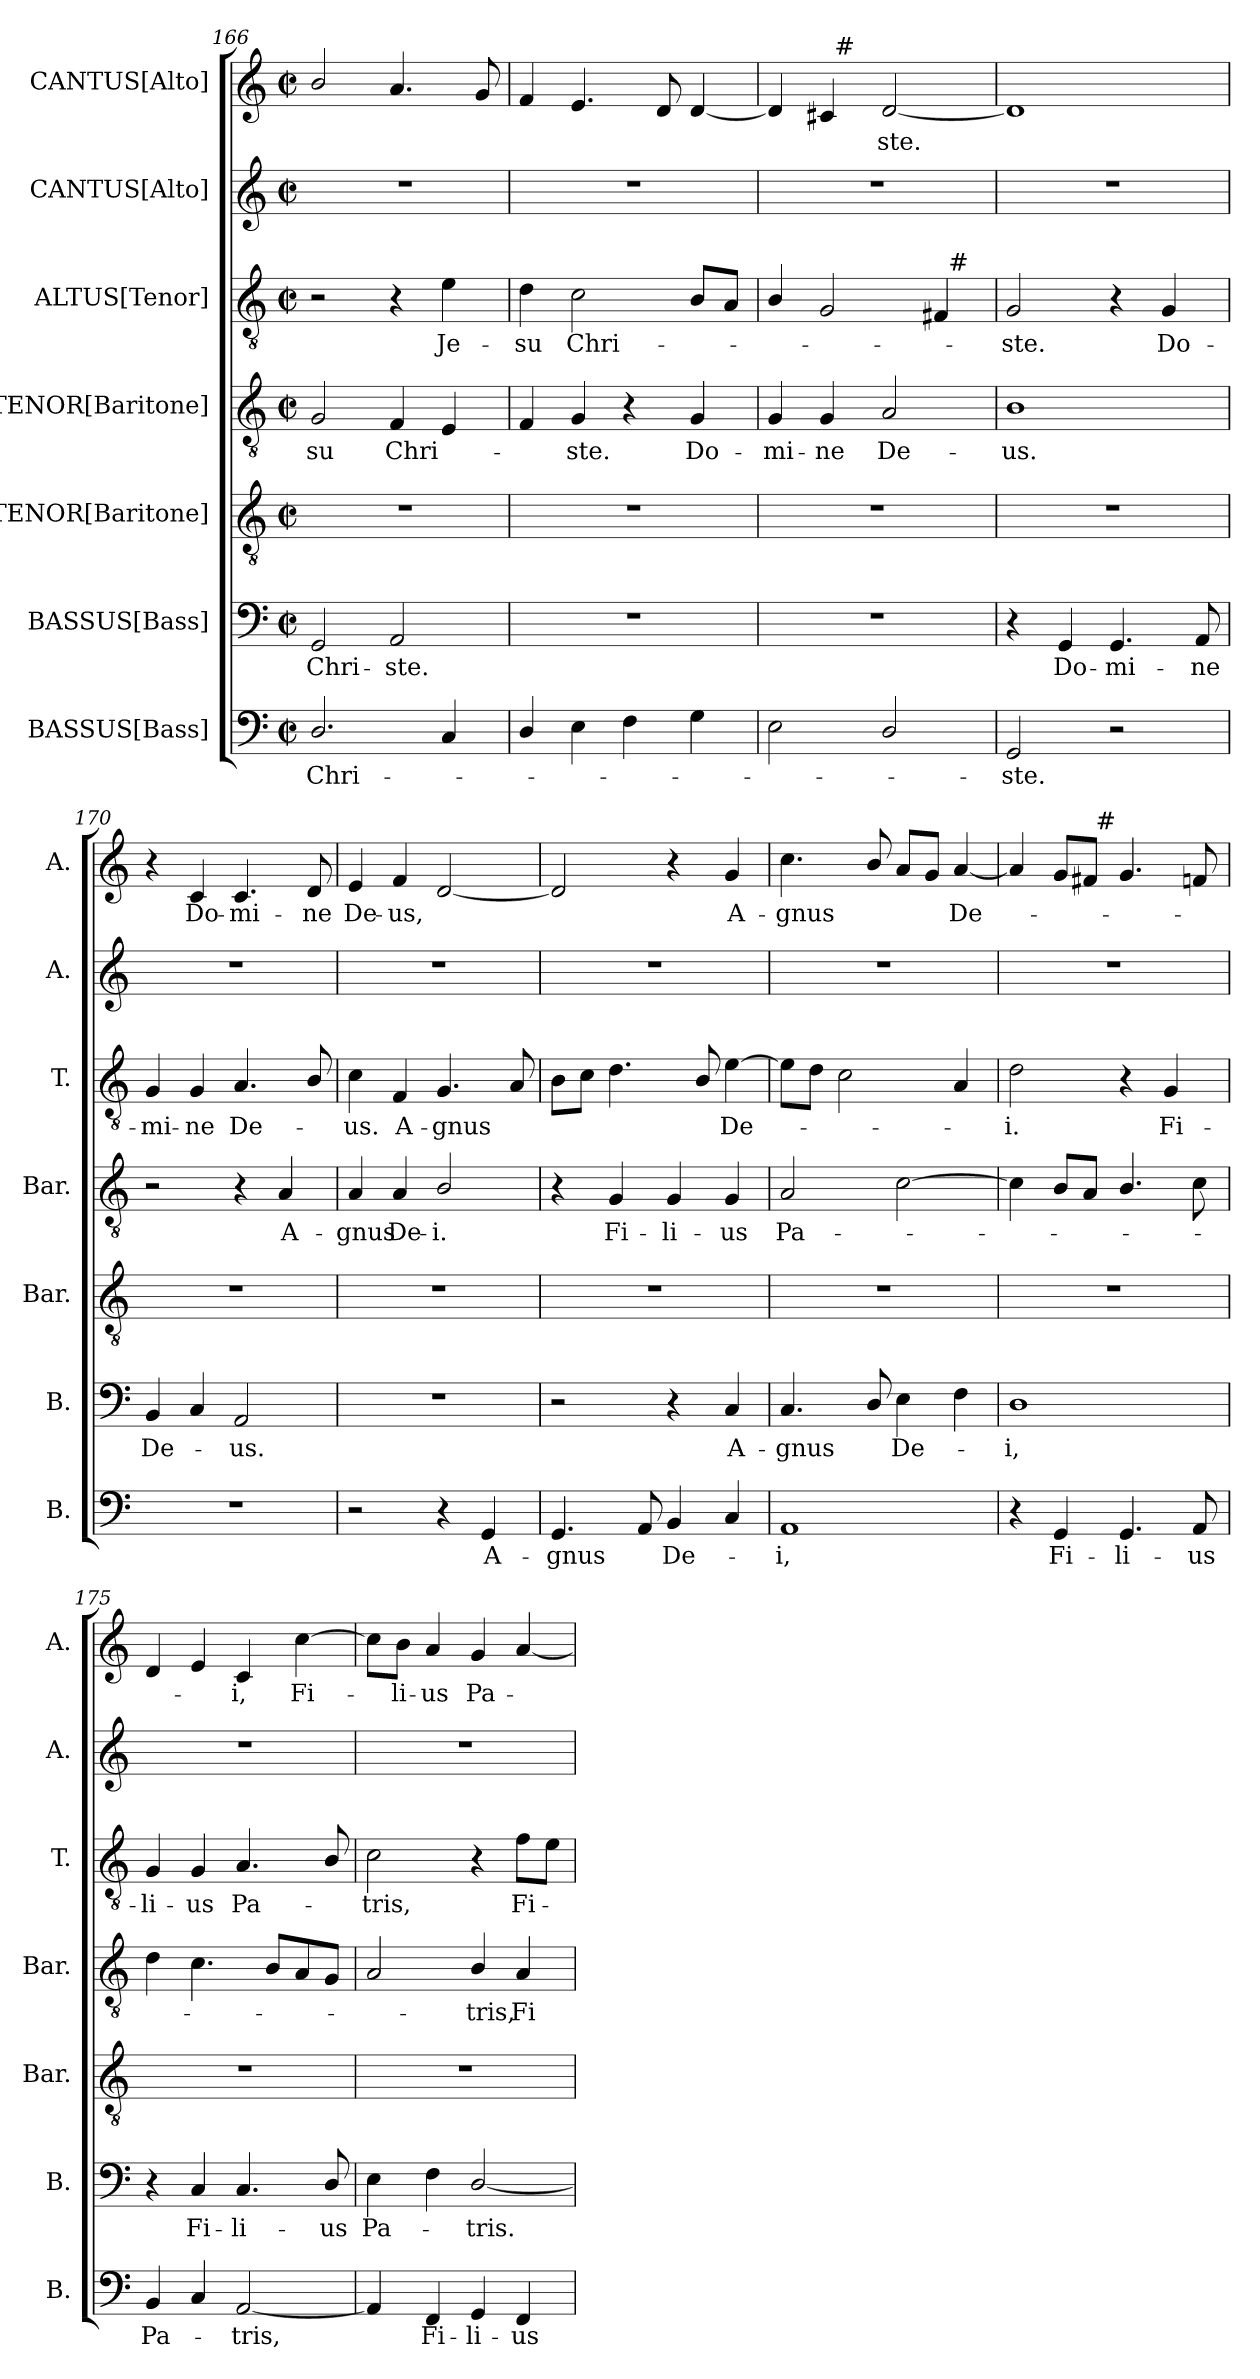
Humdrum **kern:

**kern	**text	**kern	**text	**kern	**kern	**text	**kern	**text	**kern	**kern	**text
*part7	*part7	*part6	*part6	*part5	*part4	*part4	*part3	*part3	*part2	*part1	*part1
*staff7	*staff7	*staff6	*staff6	*staff5	*staff4	*staff4	*staff3	*staff3	*staff2	*staff1	*staff1
*I"BASSUS[Bass]	*	*I"BASSUS[Bass]	*	*I"TENOR[Baritone]	*I"TENOR[Baritone]	*	*I"ALTUS[Tenor]	*	*I"CANTUS[Alto]	*I"CANTUS[Alto]	*
*I'B.	*	*I'B.	*	*I'Bar.	*I'Bar.	*	*I'T.	*	*I'A.	*I'A.	*
*clefF4	*	*clefF4	*	*clefGv2	*clefGv2	*	*clefGv2	*	*clefG2	*clefG2	*
*	*	*	*	*ITrd7c12	*ITrd7c12	*	*ITrd7c12	*	*	*	*
*k[]	*	*k[]	*	*k[]	*k[]	*	*k[]	*	*k[]	*k[]	*
*C:	*	*C:	*	*C:	*C:	*	*C:	*	*C:	*C:	*
*M2/2	*	*M2/2	*	*M2/2	*M2/2	*	*M2/2	*	*M2/2	*M2/2	*
*met(c|)	*	*met(c|)	*	*met(c|)	*met(c|)	*	*met(c|)	*	*met(c|)	*met(c|)	*
=166	=166	=166	=166	=166	=166	=166	=166	=166	=166	=166	=166
!	!LO:LY:b	!	!LO:LY:b	!	!	!LO:LY:b	!	!	!	!	!
2.D/	Chri-	2GG/	Chri-	1r	2GG/	-su	2r	.	1r	2b/	.
!	!	!	!LO:LY:b	!	!	!LO:LY:b	!	!	!	!	!
.	.	2AA/	-ste.	.	4FF/	Chri-	4r	.	.	4.a/	.
!	!	!	!	!	!	!	!	!LO:LY:b	!	!	!
4C/	.	.	.	.	4EE/	.	4E\	Je-	.	.	.
.	.	.	.	.	.	.	.	.	.	8g/	.
=167	=167	=167	=167	=167	=167	=167	=167	=167	=167	=167	=167
!	!	!	!	!	!	!	!	!LO:LY:b	!	!	!
4D/	.	1r	.	1r	4FF/	.	4D\	-su	1r	4f/	.
!	!	!	!	!	!	!LO:LY:b	!	!LO:LY:b	!	!	!
4E\	.	.	.	.	4GG/	-ste.	2C\	Chri-	.	4.e/	.
4F\	.	.	.	.	4r	.	.	.	.	.	.
.	.	.	.	.	.	.	.	.	.	8d/	.
!	!	!	!	!	!	!LO:LY:b	!	!	!	!	!
4G\	.	.	.	.	4GG/	Do-	8BB/L	.	.	[<4d/	.
.	.	.	.	.	.	.	8AA/J	.	.	.	.
=168	=168	=168	=168	=168	=168	=168	=168	=168	=168	=168	=168
!	!	!	!	!	!	!LO:LY:b	!	!	!	!	!
*	*	*	*	*	*	*	*^	*	*	*^	*
2E\	.	1r	.	1r	4GG/	-mi-	4BB/	2ryy	.	1r	4d/]	4ryy	.
!	!	!	!	!	!	!LO:LY:b	!	!	!	!	!	!	!
.	.	.	.	.	4GG/	-ne	2GG/	.	.	.	4c#/	32ryy	.
!	!	!	!	!	!	!	!	!	!	!	!	!LO:TX:a:t=#	!
.	.	.	.	.	.	.	.	.	.	.	.	2ryy	.
!	!	!	!	!	!	!LO:LY:b	!	!	!	!	!	!	!LO:LY:b
2D/	.	.	.	.	2AA/	De-	.	4ryy	.	.	[<2d/	.	-ste.
.	.	.	.	.	.	.	4FF#/	32ryy	.	.	.	.	.
!	!	!	!	!	!	!	!	!LO:TX:a:t=#	!	!	!	!	!
.	.	.	.	.	.	.	.	8..ryy	.	.	.	8..ryy	.
=169	=169	=169	=169	=169	=169	=169	=169	=169	=169	=169	=169	=169	=169
!	!LO:LY:b	!	!	!	!	!LO:LY:b	!	!	!LO:LY:b	!	!	!	!
*	*	*	*	*	*	*	*v	*v	*	*	*v	*v	*
2GG/	-ste.	4r	.	1r	1BB	-us.	2GG/	-ste.	1r	1d]	.
!	!	!	!LO:LY:b	!	!	!	!	!	!	!	!
.	.	4GG/	Do-	.	.	.	.	.	.	.	.
!	!	!	!LO:LY:b	!	!	!	!	!	!	!	!
2r	.	4.GG/	-mi-	.	.	.	4r	.	.	.	.
!	!	!	!	!	!	!	!	!LO:LY:b	!	!	!
.	.	.	.	.	.	.	4GG/	Do-	.	.	.
!	!	!	!LO:LY:b	!	!	!	!	!	!	!	!
.	.	8AA/	-ne	.	.	.	.	.	.	.	.
=170	=170	=170	=170	=170	=170	=170	=170	=170	=170	=170	=170
!	!	!	!LO:LY:b	!	!	!	!	!LO:LY:b	!	!	!
1r	.	4BB/	De-	1r	2r	.	4GG/	-mi-	1r	4r	.
!	!	!	!	!	!	!	!	!LO:LY:b	!	!	!LO:LY:b
.	.	4C/	.	.	.	.	4GG/	-ne	.	4c/	Do-
!	!	!	!LO:LY:b	!	!	!	!	!LO:LY:b	!	!	!LO:LY:b
.	.	2AA/	-us.	.	4r	.	4.AA/	De-	.	4.c/	-mi-
!	!	!	!	!	!	!LO:LY:b	!	!	!	!	!
.	.	.	.	.	4AA/	A-	.	.	.	.	.
!	!	!	!	!	!	!	!	!	!	!	!LO:LY:b
.	.	.	.	.	.	.	8BB/	.	.	8d/	-ne
=171	=171	=171	=171	=171	=171	=171	=171	=171	=171	=171	=171
!	!	!	!	!	!	!LO:LY:b	!	!LO:LY:b	!	!	!LO:LY:b
2r	.	1r	.	1r	4AA/	-gnus	4C\	-us.	1r	4e/	De-
!	!	!	!	!	!	!LO:LY:b	!	!LO:LY:b	!	!	!LO:LY:b
.	.	.	.	.	4AA/	De-	4FF/	A-	.	4f/	-us,
!	!	!	!	!	!	!LO:LY:b	!	!LO:LY:b	!	!	!
4r	.	.	.	.	2BB/	-i.	4.GG/	-gnus	.	[<2d/	.
!	!LO:LY:b	!	!	!	!	!	!	!	!	!	!
4GG/	A-	.	.	.	.	.	.	.	.	.	.
.	.	.	.	.	.	.	8AA/	.	.	.	.
!!LO:LB:g=z
=172	=172	=172	=172	=172	=172	=172	=172	=172	=172	=172	=172
!	!LO:LY:b	!	!	!	!	!	!	!	!	!	!
4.GG/	-gnus	2r	.	1r	4r	.	8BB\L	.	1r	2d/]	.
.	.	.	.	.	.	.	8C\J	.	.	.	.
!	!	!	!	!	!	!LO:LY:b	!	!	!	!	!
.	.	.	.	.	4GG/	Fi-	4.D\	.	.	.	.
8AA/	.	.	.	.	.	.	.	.	.	.	.
!	!LO:LY:b	!	!	!	!	!LO:LY:b	!	!	!	!	!
4BB/	De-	4r	.	.	4GG/	-li-	.	.	.	4r	.
.	.	.	.	.	.	.	8BB/	.	.	.	.
!	!	!	!LO:LY:b	!	!	!LO:LY:b	!	!LO:LY:b	!	!	!LO:LY:b
4C/	.	4C/	A-	.	4GG/	-us	[>4E\	De-	.	4g/	A-
=173	=173	=173	=173	=173	=173	=173	=173	=173	=173	=173	=173
!	!LO:LY:b	!	!LO:LY:b	!	!	!LO:LY:b	!	!	!	!	!LO:LY:b
1AA	-i,	4.C/	-gnus	1r	2AA/	Pa-	8E\L]	.	1r	4.cc\	-gnus
.	.	.	.	.	.	.	8D\J	.	.	.	.
.	.	.	.	.	.	.	2C\	.	.	.	.
.	.	8D/	.	.	.	.	.	.	.	8b/	.
!	!	!	!LO:LY:b	!	!	!	!	!	!	!	!
.	.	4E\	De-	.	[>2C\	.	.	.	.	8a/L	.
.	.	.	.	.	.	.	.	.	.	8g/J	.
!	!	!	!	!	!	!	!	!	!	!	!LO:LY:b
.	.	4F\	.	.	.	.	4AA/	.	.	[<4a/	De-
=174	=174	=174	=174	=174	=174	=174	=174	=174	=174	=174	=174
!	!	!	!LO:LY:b	!	!	!	!	!LO:LY:b	!	!	!
*	*	*	*	*	*	*	*	*	*	*^	*
4r	.	1D	-i,	1r	4C\]	.	2D\	-i.	1r	4a/]	4ryy	.
!	!LO:LY:b	!	!	!	!	!	!	!	!	!	!	!
4GG/	Fi-	.	.	.	8BB/L	.	.	.	.	8g/L	8ryy	.
.	.	.	.	.	8AA/J	.	.	.	.	8f#/J	32ryy	.
!	!	!	!	!	!	!	!	!	!	!	!LO:TX:a:t=#	!
.	.	.	.	.	.	.	.	.	.	.	2ryy	.
!	!LO:LY:b	!	!	!	!	!	!	!	!	!	!	!
4.GG/	-li-	.	.	.	4.BB/	.	4r	.	.	4.g/	.	.
!	!	!	!	!	!	!	!	!LO:LY:b	!	!	!	!
.	.	.	.	.	.	.	4GG/	Fi-	.	.	.	.
!	!LO:LY:b	!	!	!	!	!	!	!	!	!	!	!
8AA/	-us	.	.	.	8C\	.	.	.	.	8f/	.	.
.	.	.	.	.	.	.	.	.	.	.	16.ryy	.
=175	=175	=175	=175	=175	=175	=175	=175	=175	=175	=175	=175	=175
!	!LO:LY:b	!	!	!	!	!	!	!LO:LY:b	!	!	!	!
*	*	*	*	*	*	*	*	*	*	*v	*v	*
4BB/	Pa-	4r	.	1r	4D\	.	4GG/	-li-	1r	4d/	.
!	!	!	!LO:LY:b	!	!	!	!	!LO:LY:b	!	!	!
4C/	.	4C/	Fi-	.	4.C\	.	4GG/	-us	.	4e/	.
!	!LO:LY:b	!	!LO:LY:b	!	!	!	!	!LO:LY:b	!	!	!LO:LY:b
[<2AA/	-tris,	4.C/	-li-	.	.	.	4.AA/	Pa-	.	4c/	-i,
.	.	.	.	.	8BB/L	.	.	.	.	.	.
!	!	!	!	!	!	!	!	!	!	!	!LO:LY:b
.	.	.	.	.	8AA/	.	.	.	.	[>4cc\	Fi-
!	!	!	!LO:LY:b	!	!	!	!	!	!	!	!
.	.	8D/	-us	.	8GG/J	.	8BB/	.	.	.	.
=176	=176	=176	=176	=176	=176	=176	=176	=176	=176	=176	=176
!	!	!	!LO:LY:b	!	!	!	!	!LO:LY:b	!	!	!
4AA/]	.	4E\	Pa-	1r	2AA/	.	2C\	-tris,	1r	8cc\L]	.
!	!	!	!	!	!	!	!	!	!	!	!LO:LY:b
.	.	.	.	.	.	.	.	.	.	8b\J	-li-
!	!LO:LY:b	!	!	!	!	!	!	!	!	!	!LO:LY:b
4FF/	Fi-	4F\	.	.	.	.	.	.	.	4a/	-us
!	!LO:LY:b	!	!LO:LY:b	!	!	!LO:LY:b	!	!	!	!	!LO:LY:b
4GG/	-li-	[<2D/	-tris.	.	4BB/	-tris,	4r	.	.	4g/	Pa-
!	!LO:LY:b	!	!	!	!	!LO:LY:b	!	!LO:LY:b	!	!	!
4FF/	-us	.	.	.	4AA/	Fi-	8F\L	Fi-	.	[<4a/	.
.	.	.	.	.	.	.	8E\J	.	.	.	.
=	=	=	=	=	=	=	=	=	=	=	=
*-	*-	*-	*-	*-	*-	*-	*-	*-	*-	*-	*-
